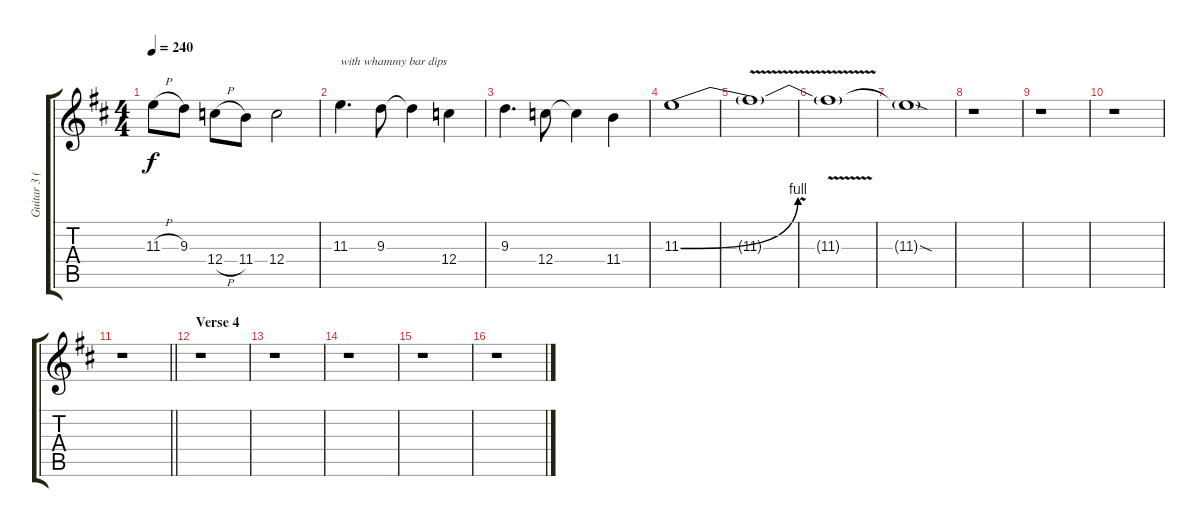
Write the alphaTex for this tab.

\track ("Guitar 3 (Harmony)" "Guitar 3 (") {instrument overdrivenguitar}
\staff {score tabs}
\tuning (D4 A3 F3 C3 G2 D2) {hide}
\ts (4 4)
\tempo 240
\clef g2
\ks d
11.3{h}.8{dy f} 9.3.8 12.4{h}.8 11.4.8 12.4.2 |
11.3.4{d txt "with whammy bar dips"} 9.3.8 9.3{t}.4 12.4.4 |
9.3.4{d} 12.4.8 12.4{t}.4 11.4.4 |
11.3{be (bend 0 0 60 4)}.1 |
11.3{v t}.1 |
11.3{t}.1 |
11.3{sod t}.1 |
r.1 |
r.1 |
r.1 |
\barLineRight lightlight
r.1 |
\section ("" "Verse 4")
r.1 |
r.1 |
r.1 |
r.1 |
r.1
